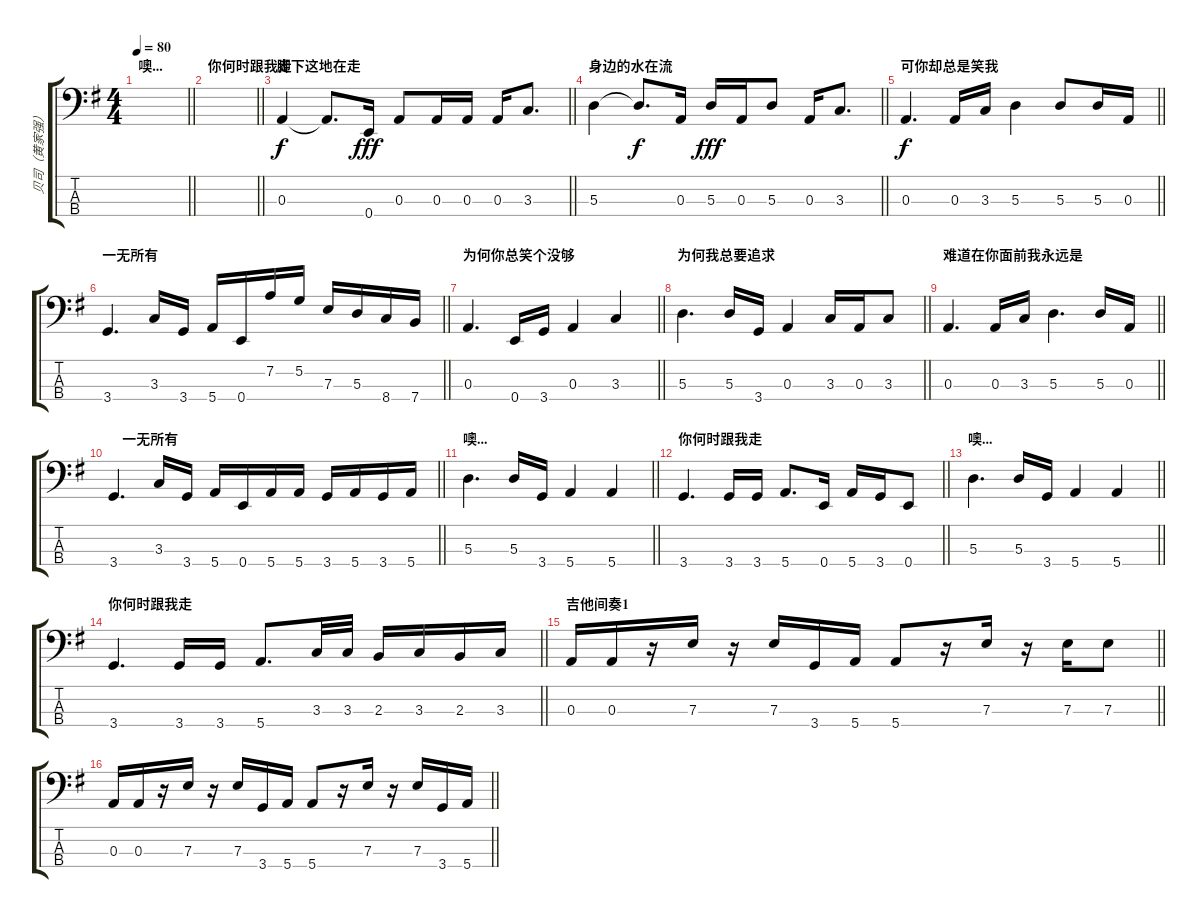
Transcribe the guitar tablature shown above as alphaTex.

\track ("贝司（黄家强）" "贝司（黄家强）") {instrument electricbassfinger}
\staff {score tabs}
\tuning (G2 D2 A1 E1) {hide}
\ts (4 4)
\section ("" "噢...")
\tempo 80
\clef f4
\barLineRight lightlight
\ks g
|
\section ("" "你何时跟我走")
\barLineRight lightlight
|
\section ("" "脚下这地在走")
\barLineRight lightlight
0.3.4 0.3{t}.8{d dy f} 0.4.16{dy fff} 0.3.8 0.3.16 0.3.16 0.3.16 3.3.8{d} |
\section ("" "身边的水在流")
\barLineRight lightlight
5.3.4 5.3{t}.8{d dy f} 0.3.16 5.3.16{dy fff} 0.3.16 5.3.8 0.3.16 3.3.8{d} |
\section ("" "可你却总是笑我")
\barLineRight lightlight
0.3.4{d dy f} 0.3.16 3.3.16 5.3.4 5.3.8 5.3.16 0.3.16 |
\section ("" "一无所有")
\barLineRight lightlight
3.4.4{d} 3.3.16 3.4.16 5.4.16 0.4.16 7.2.16 5.2.16 7.3.16 5.3.16 8.4.16 7.4.16 |
\section ("" "为何你总笑个没够")
\barLineRight lightlight
0.3.4{d} 0.4.16 3.4.16 0.3.4 3.3.4 |
\section ("" "为何我总要追求")
\barLineRight lightlight
5.3.4{d} 5.3.16 3.4.16 0.3.4 3.3.16 0.3.16 3.3.8 |
\section ("" "难道在你面前我永远是")
\barLineRight lightlight
0.3.4{d} 0.3.16 3.3.16 5.3.4{d} 5.3.16 0.3.16 |
\section ("" "    一无所有")
\barLineRight lightlight
3.4.4{d} 3.3.16 3.4.16 5.4.16 0.4.16 5.4.16 5.4.16 3.4.16 5.4.16 3.4.16 5.4.16 |
\section ("" "噢...")
\barLineRight lightlight
5.3.4{d} 5.3.16 3.4.16 5.4.4 5.4.4 |
\section ("" "你何时跟我走")
\barLineRight lightlight
3.4.4{d} 3.4.16 3.4.16 5.4.8{d} 0.4.16 5.4.16 3.4.16 0.4.8 |
\section ("" "噢...")
\barLineRight lightlight
5.3.4{d} 5.3.16 3.4.16 5.4.4 5.4.4 |
\section ("" "你何时跟我走")
\barLineRight lightlight
3.4.4{d} 3.4.16 3.4.16 5.4.8{d} 3.3.32 3.3.32 2.3.16 3.3.16 2.3.16 3.3.16 |
\section ("" "吉他间奏1")
\barLineRight lightlight
0.3.16 0.3.16 r.16 7.3.16 r.16 7.3.16 3.4.16 5.4.16 5.4.8 r.16 7.3.16 r.16 7.3.16 7.3.8 |
\barLineRight lightlight
0.3.16 0.3.16 r.16 7.3.16 r.16 7.3.16 3.4.16 5.4.16 5.4.8 r.16 7.3.16 r.16 7.3.16 3.4.16 5.4.16
